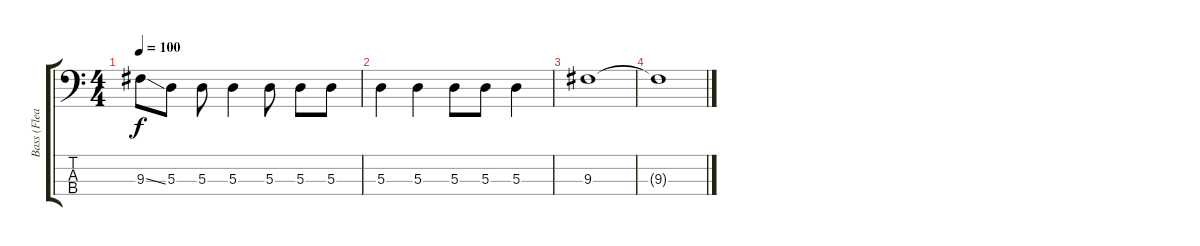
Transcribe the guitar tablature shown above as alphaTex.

\track ("Bass (Flea)" "Bass (Flea") {instrument electricbassfinger}
\staff {score tabs}
\tuning (G2 D2 A1 E1) {hide}
\ts (4 4)
\tempo 100
\clef f4
\ks c
9.3{ss}.8{dy f} 5.3.8 5.3.8 5.3.4 5.3.8 5.3.8 5.3.8 |
5.3.4 5.3.4 5.3.8 5.3.8 5.3.4 |
9.3.1 |
9.3{t}.1
